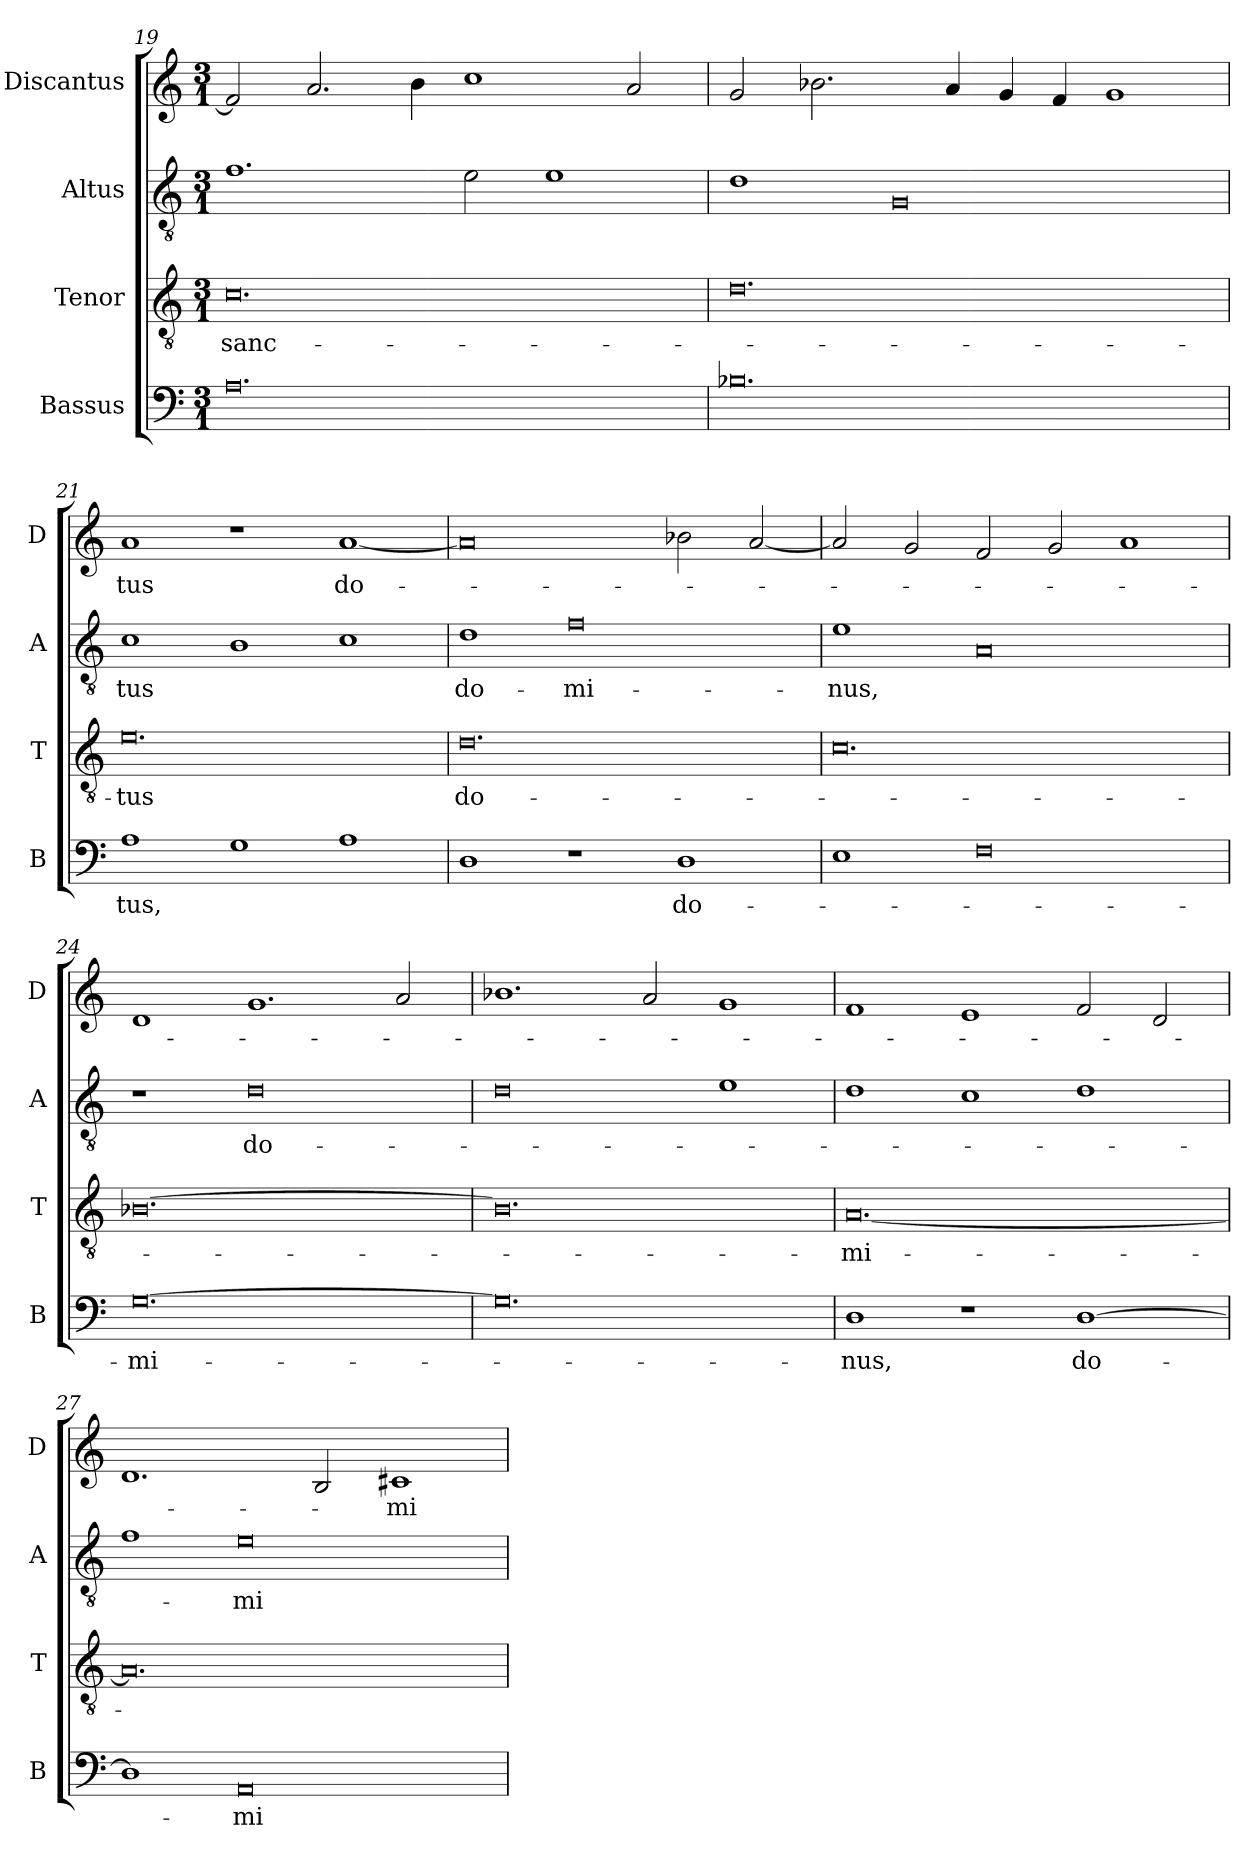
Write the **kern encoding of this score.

**kern	**text	**kern	**text	**kern	**text	**kern	**text
*part4	*part4	*part3	*part3	*part2	*part2	*part1	*part1
*staff4	*staff4	*staff3	*staff3	*staff2	*staff2	*staff1	*staff1
*I"Bassus	*	*I"Tenor	*	*I"Altus	*	*I"Discantus	*
*I'B	*	*I'T	*	*I'A	*	*I'D	*
*clefF4	*	*clefGv2	*	*clefGv2	*	*clefG2	*
*k[]	*	*k[]	*	*k[]	*	*k[]	*
*M3/1	*	*M3/1	*	*M3/1	*	*M3/1	*
=19	=19	=19	=19	=19	=19	=19	=19
0.A	.	0.c	sanc-	1.f	.	2f]	.
.	.	.	.	.	.	2.a	.
.	.	.	.	.	.	4b	.
.	.	.	.	2e	.	1cc	.
.	.	.	.	1e	.	.	.
.	.	.	.	.	.	2a	.
=20	=20	=20	=20	=20	=20	=20	=20
0.B-X	.	0.d	.	1d	.	2g	.
.	.	.	.	.	.	2.b-X	.
.	.	.	.	0G	.	.	.
.	.	.	.	.	.	4a	.
.	.	.	.	.	.	4g	.
.	.	.	.	.	.	4f	.
.	.	.	.	.	.	1g	.
=21	=21	=21	=21	=21	=21	=21	=21
1A	-tus,	0.e	-tus	1c	-tus	1a	-tus
1G	.	.	.	1B	.	1r	.
1A	.	.	.	1c	.	[1a	do-
=22	=22	=22	=22	=22	=22	=22	=22
1D	.	0.d	do-	1d	do-	0a]	.
1r	.	.	.	0f	-mi-	.	.
1D	do-	.	.	.	.	2b-X	.
.	.	.	.	.	.	[2a	.
=23	=23	=23	=23	=23	=23	=23	=23
1E	.	0.c	.	1e	-nus,	2a]	.
.	.	.	.	.	.	2g	.
0F	.	.	.	0A	.	2f	.
.	.	.	.	.	.	2g	.
.	.	.	.	.	.	1a	.
=24	=24	=24	=24	=24	=24	=24	=24
[0.G	-mi-	[0.B-X	.	1r	.	1d	.
.	.	.	.	0d	do-	1.g	.
.	.	.	.	.	.	2a	.
=25	=25	=25	=25	=25	=25	=25	=25
0.G]	.	0.B-]	.	0d	.	1.b-X	.
.	.	.	.	.	.	2a	.
.	.	.	.	1e	.	1g	.
=26	=26	=26	=26	=26	=26	=26	=26
1D	-nus,	[0.A	-mi-	1d	.	1f	.
1r	.	.	.	1c	.	1e	.
[1D	do-	.	.	1d	.	2f	.
.	.	.	.	.	.	2d	.
=27	=27	=27	=27	=27	=27	=27	=27
1D]	.	0.A]	.	1f	.	1.d	.
0AA	-mi-	.	.	0e	-mi-	.	.
.	.	.	.	.	.	2B	.
.	.	.	.	.	.	1c#X	-mi-
=	=	=	=	=	=	=	=
*-	*-	*-	*-	*-	*-	*-	*-
